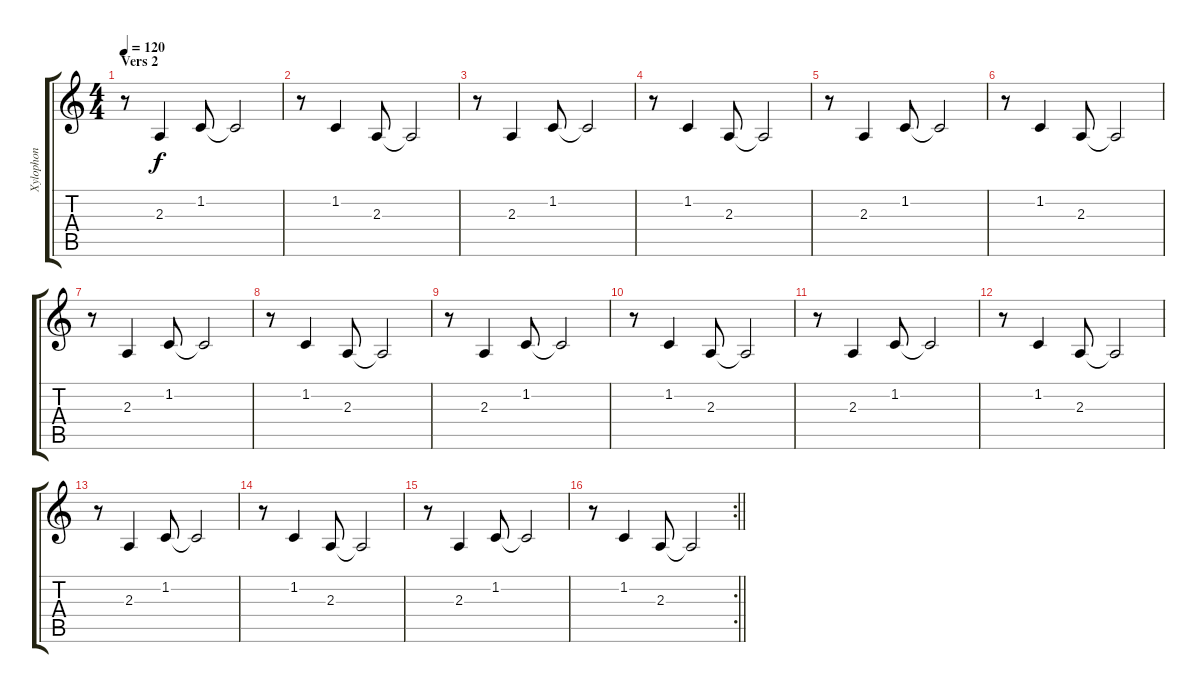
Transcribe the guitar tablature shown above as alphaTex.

\track ("Xylophon" "Xylophon") {instrument xylophone}
\staff {score tabs}
\tuning (E4 B3 G3 D3 A2 E2) {hide}
\ts (4 4)
\section ("" "Vers 2")
\tempo 120
\clef g2
\ks c
r.8{dy f} 2.3.4 1.2.8 1.2{t}.2 |
r.8 1.2.4 2.3.8 2.3{t}.2 |
r.8 2.3.4 1.2.8 1.2{t}.2 |
r.8 1.2.4 2.3.8 2.3{t}.2 |
r.8 2.3.4 1.2.8 1.2{t}.2 |
r.8 1.2.4 2.3.8 2.3{t}.2 |
r.8 2.3.4 1.2.8 1.2{t}.2 |
r.8 1.2.4 2.3.8 2.3{t}.2 |
r.8 2.3.4 1.2.8 1.2{t}.2 |
r.8 1.2.4 2.3.8 2.3{t}.2 |
r.8 2.3.4 1.2.8 1.2{t}.2 |
r.8 1.2.4 2.3.8 2.3{t}.2 |
r.8 2.3.4 1.2.8 1.2{t}.2 |
r.8 1.2.4 2.3.8 2.3{t}.2 |
r.8 2.3.4 1.2.8 1.2{t}.2 |
\rc 2
\barLineRight lightlight
r.8 1.2.4 2.3.8 2.3{t}.2
